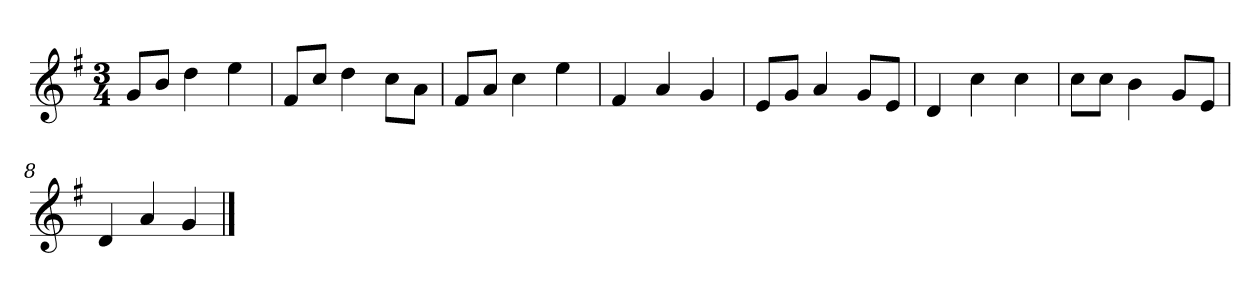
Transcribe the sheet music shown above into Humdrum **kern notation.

**kern
*part1
*staff1
*clefG2
*k[f#]
*G:
*M3/4
=
8g/L
8b/J
4dd
4ee
=2
8f#/L
8cc/J
4dd
8cc\L
8a\J
=3
8f#/L
8a/J
4cc
4ee
=4
4f#
4a
4g
=5y
8e/L
8g/J
4a
8g/L
8e/J
=6
4d
4cc
4cc
=7
8cc\L
8cc\J
4b
8g/L
8e/J
=8
4d
4a
4g
==
*-
